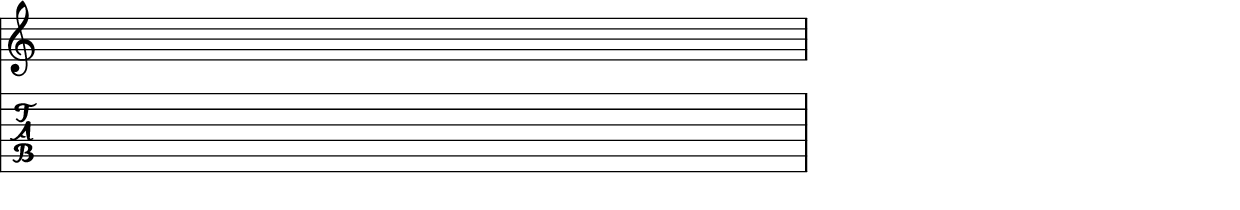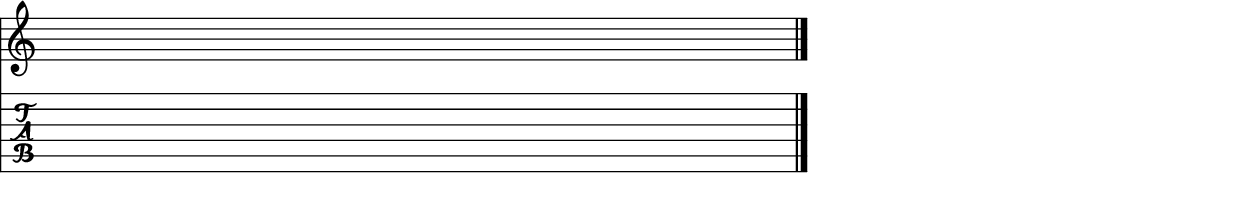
%% Generated by lilypond-book.py
%% Options: [quote,alt=[image of music],indent=0\mm,verbatim]
\include "lilypond-book-preamble.ly"







% ****************************************************************
% Start cut-&-pastable-section 
% ****************************************************************

\paper {
  #(define dump-extents #t)
  
  line-width = 160\mm - 2.0 * 0.4\in
  indent = 0\mm
  force-assignment = #""
  line-width = #(- line-width (* mm  3.000000))
}

\layout {
  
}



% ****************************************************************
% ly snippet:
% ****************************************************************
\sourcefileline 2202
\layout{ indent = #0 }
emptymusic = {
  \repeat unfold 2 % Change this for more lines.
  { s1\break }
  \bar "|."
}
\new Score \with {
  \override TimeSignature #'transparent = ##t
% un-comment this line if desired
%  \override Clef #'transparent = ##t
  defaultBarType = #""
  \remove Bar_number_engraver
} <<

% modify these to get the staves you want
  \new Staff \emptymusic
  \new TabStaff \emptymusic
>>



% ****************************************************************
% end ly snippet
% ****************************************************************
